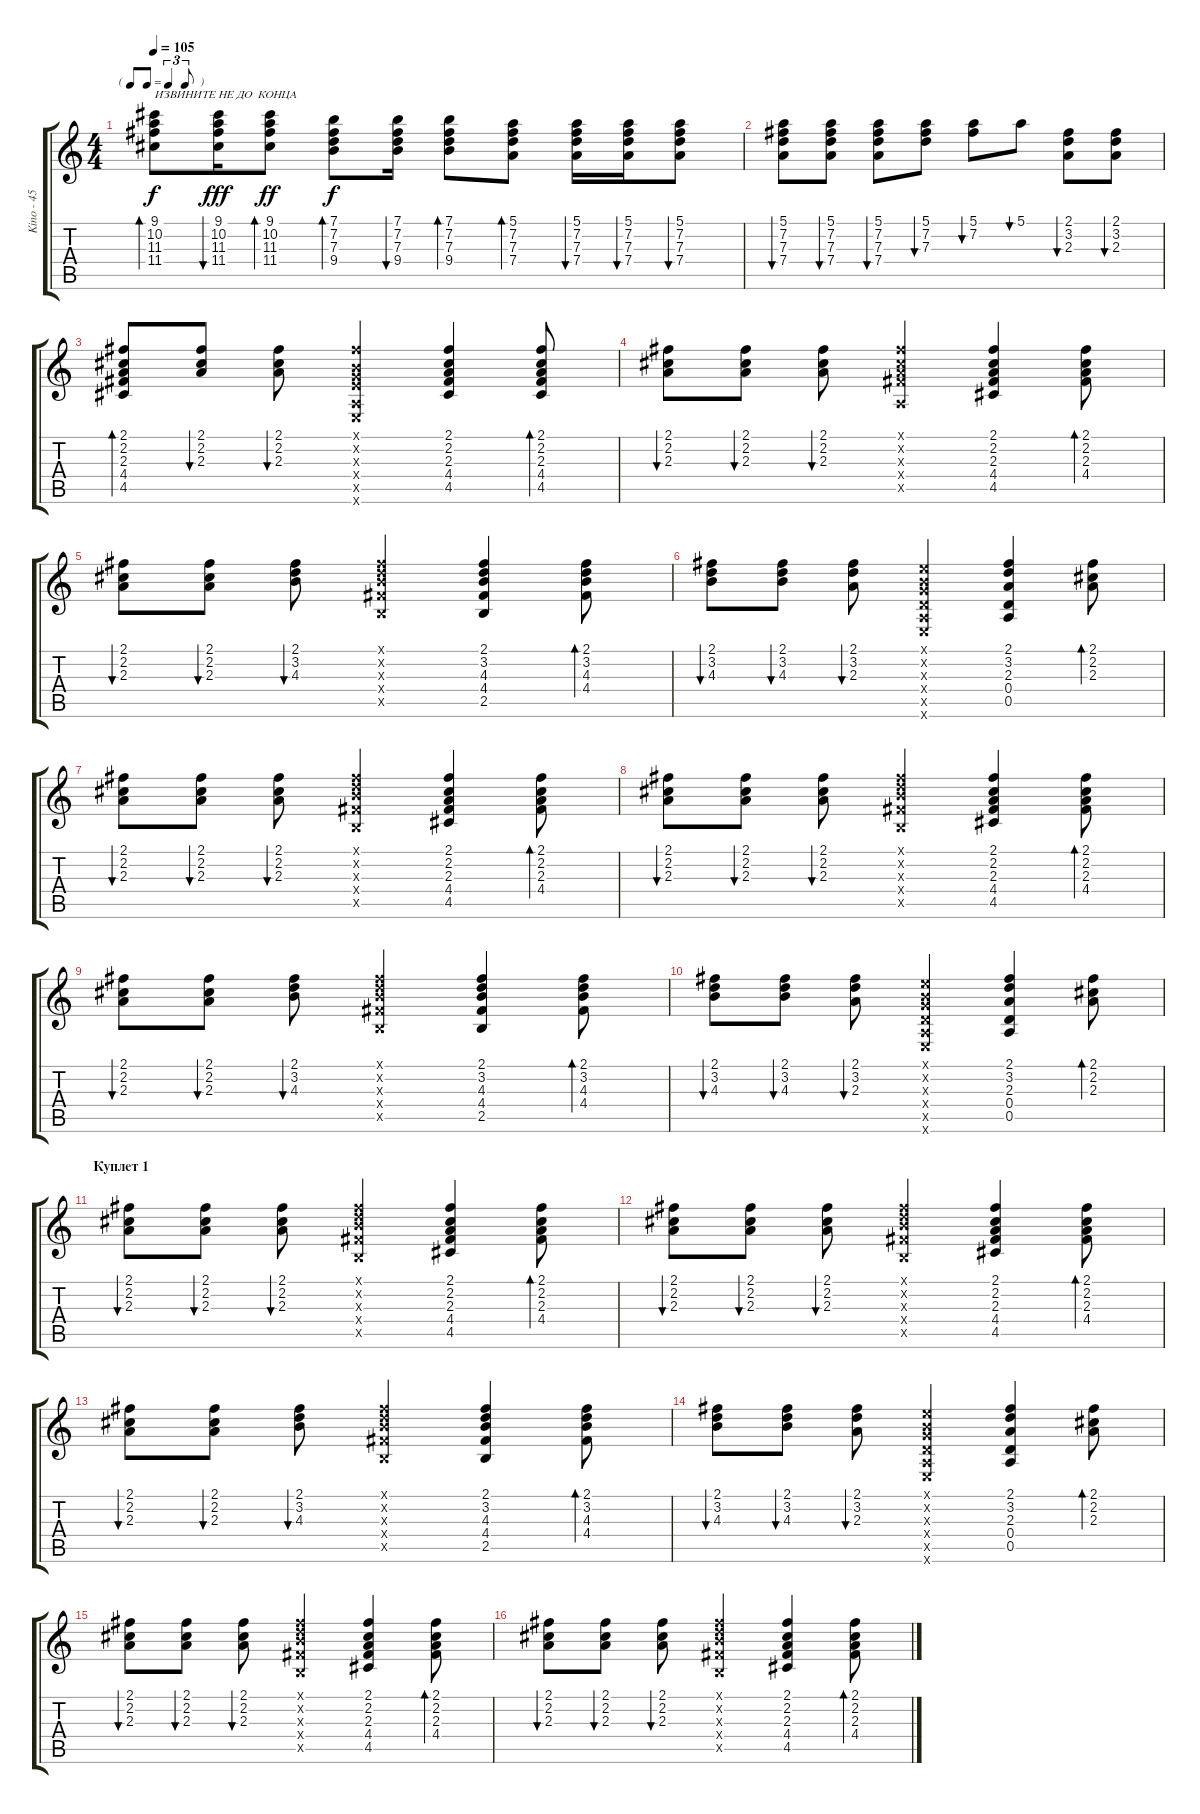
\track ("Kino - 45" "Kino - 45") {instrument acousticguitarsteel}
\staff {score tabs}
\tuning (E4 B3 G3 D3 A2 E2) {hide}
\ts (4 4)
\tf triplet8th
\tempo 105
\clef g2
\ks c
(9.1 10.2 11.3 11.4).8{bd 120 txt "ИЗВИНИТЕ НЕ ДО  КОНЦА" dy f instrument acousticguitarsteel} (9.1 10.2 11.3 11.4).16{bu 120 dy fff} (9.1 10.2 11.3 11.4).8{bd 120 dy ff} (7.1 7.2 7.3 9.4).8{bd 120 dy f} (7.1 7.2 7.3 9.4).16{bu 120} (7.1 7.2 7.3 9.4).8{bd 120} (5.1 7.2 7.3 7.4).8{bd 120} (5.1 7.2 7.3 7.4).16{bu 120} (5.1 7.2 7.3 7.4).16{bu 120} (5.1 7.2 7.3 7.4).8{bu 120} |
(5.1 7.2 7.3 7.4).8{bu 120} (5.1 7.2 7.3 7.4).8{bu 120} (5.1 7.2 7.3 7.4).8{bu 120} (5.1 7.2 7.3).8{bu 120} (5.1 7.2).8{bu 120} 5.1.8{bu 120} (2.1 3.2 2.3).8{bu 120} (2.1 3.2 2.3).8{bu 120} |
(2.1 2.2 2.3 4.4 4.5).8{bd 60} (2.1 2.2 2.3).8{bu 120} (2.1 2.2 2.3).8{bu 120} (2.1{x} 0.2{x} 0.3{x} 2.4{x} 0.5{x} 0.6{x}).4 (2.1 2.2 2.3 4.4 4.5).4 (2.1 2.2 2.3 4.4 4.5).8{bd 60} |
(2.1 2.2 2.3).8{bu 120} (2.1 2.2 2.3).8{bu 120} (2.1 2.2 2.3).8{bu 120} (2.1{x} 2.2{x} 2.3{x} 4.4{x} 0.5{x}).4 (2.1 2.2 2.3 4.4 4.5).4 (2.1 2.2 2.3 4.4).8{bd 30} |
(2.1 2.2 2.3).8{bu 120} (2.1 2.2 2.3).8{bu 120} (2.1 3.2 4.3).8{bu 120} (2.1{x} 3.2{x} 4.3{x} 4.4{x} 2.5{x}).4 (2.1 3.2 4.3 4.4 2.5).4 (2.1 3.2 4.3 4.4).8{bd 120} |
(2.1 3.2 4.3).8{bu 120} (2.1 3.2 4.3).8{bu 120} (2.1 3.2 2.3).8{bu 120} (0.1{x} 0.2{x} 0.3{x} 0.4{x} 0.5{x} 0.6{x}).4 (2.1 3.2 2.3 0.4 0.5).4 (2.1 2.2 2.3).8{bd 60} |
(2.1 2.2 2.3).8{bu 120} (2.1 2.2 2.3).8{bu 120} (2.1 2.2 2.3).8{bu 120} (2.1{x} 3.2{x} 4.3{x} 4.4{x} 2.5{x}).4 (2.1 2.2 2.3 4.4 4.5).4 (2.1 2.2 2.3 4.4).8{bd 120} |
(2.1 2.2 2.3).8{bu 120} (2.1 2.2 2.3).8{bu 120} (2.1 2.2 2.3).8{bu 120} (2.1{x} 3.2{x} 4.3{x} 4.4{x} 2.5{x}).4 (2.1 2.2 2.3 4.4 4.5).4 (2.1 2.2 2.3 4.4).8{bd 120} |
(2.1 2.2 2.3).8{bu 120} (2.1 2.2 2.3).8{bu 120} (2.1 3.2 4.3).8{bu 120} (2.1{x} 3.2{x} 4.3{x} 4.4{x} 2.5{x}).4 (2.1 3.2 4.3 4.4 2.5).4 (2.1 3.2 4.3 4.4).8{bd 120} |
(2.1 3.2 4.3).8{bu 120} (2.1 3.2 4.3).8{bu 120} (2.1 3.2 2.3).8{bu 120} (0.1{x} 0.2{x} 0.3{x} 0.4{x} 0.5{x} 0.6{x}).4 (2.1 3.2 2.3 0.4 0.5).4 (2.1 2.2 2.3).8{bd 60} |
\section ("" "Куплет 1")
(2.1 2.2 2.3).8{bu 120} (2.1 2.2 2.3).8{bu 120} (2.1 2.2 2.3).8{bu 120} (2.1{x} 3.2{x} 4.3{x} 4.4{x} 2.5{x}).4 (2.1 2.2 2.3 4.4 4.5).4 (2.1 2.2 2.3 4.4).8{bd 120} |
(2.1 2.2 2.3).8{bu 120} (2.1 2.2 2.3).8{bu 120} (2.1 2.2 2.3).8{bu 120} (2.1{x} 3.2{x} 4.3{x} 4.4{x} 2.5{x}).4 (2.1 2.2 2.3 4.4 4.5).4 (2.1 2.2 2.3 4.4).8{bd 120} |
(2.1 2.2 2.3).8{bu 120} (2.1 2.2 2.3).8{bu 120} (2.1 3.2 4.3).8{bu 120} (2.1{x} 3.2{x} 4.3{x} 4.4{x} 2.5{x}).4 (2.1 3.2 4.3 4.4 2.5).4 (2.1 3.2 4.3 4.4).8{bd 120} |
(2.1 3.2 4.3).8{bu 120} (2.1 3.2 4.3).8{bu 120} (2.1 3.2 2.3).8{bu 120} (0.1{x} 0.2{x} 0.3{x} 0.4{x} 0.5{x} 0.6{x}).4 (2.1 3.2 2.3 0.4 0.5).4 (2.1 2.2 2.3).8{bd 60} |
(2.1 2.2 2.3).8{bu 120} (2.1 2.2 2.3).8{bu 120} (2.1 2.2 2.3).8{bu 120} (2.1{x} 3.2{x} 4.3{x} 4.4{x} 2.5{x}).4 (2.1 2.2 2.3 4.4 4.5).4 (2.1 2.2 2.3 4.4).8{bd 120} |
(2.1 2.2 2.3).8{bu 120} (2.1 2.2 2.3).8{bu 120} (2.1 2.2 2.3).8{bu 120} (2.1{x} 3.2{x} 4.3{x} 4.4{x} 2.5{x}).4 (2.1 2.2 2.3 4.4 4.5).4 (2.1 2.2 2.3 4.4).8{bd 120}
